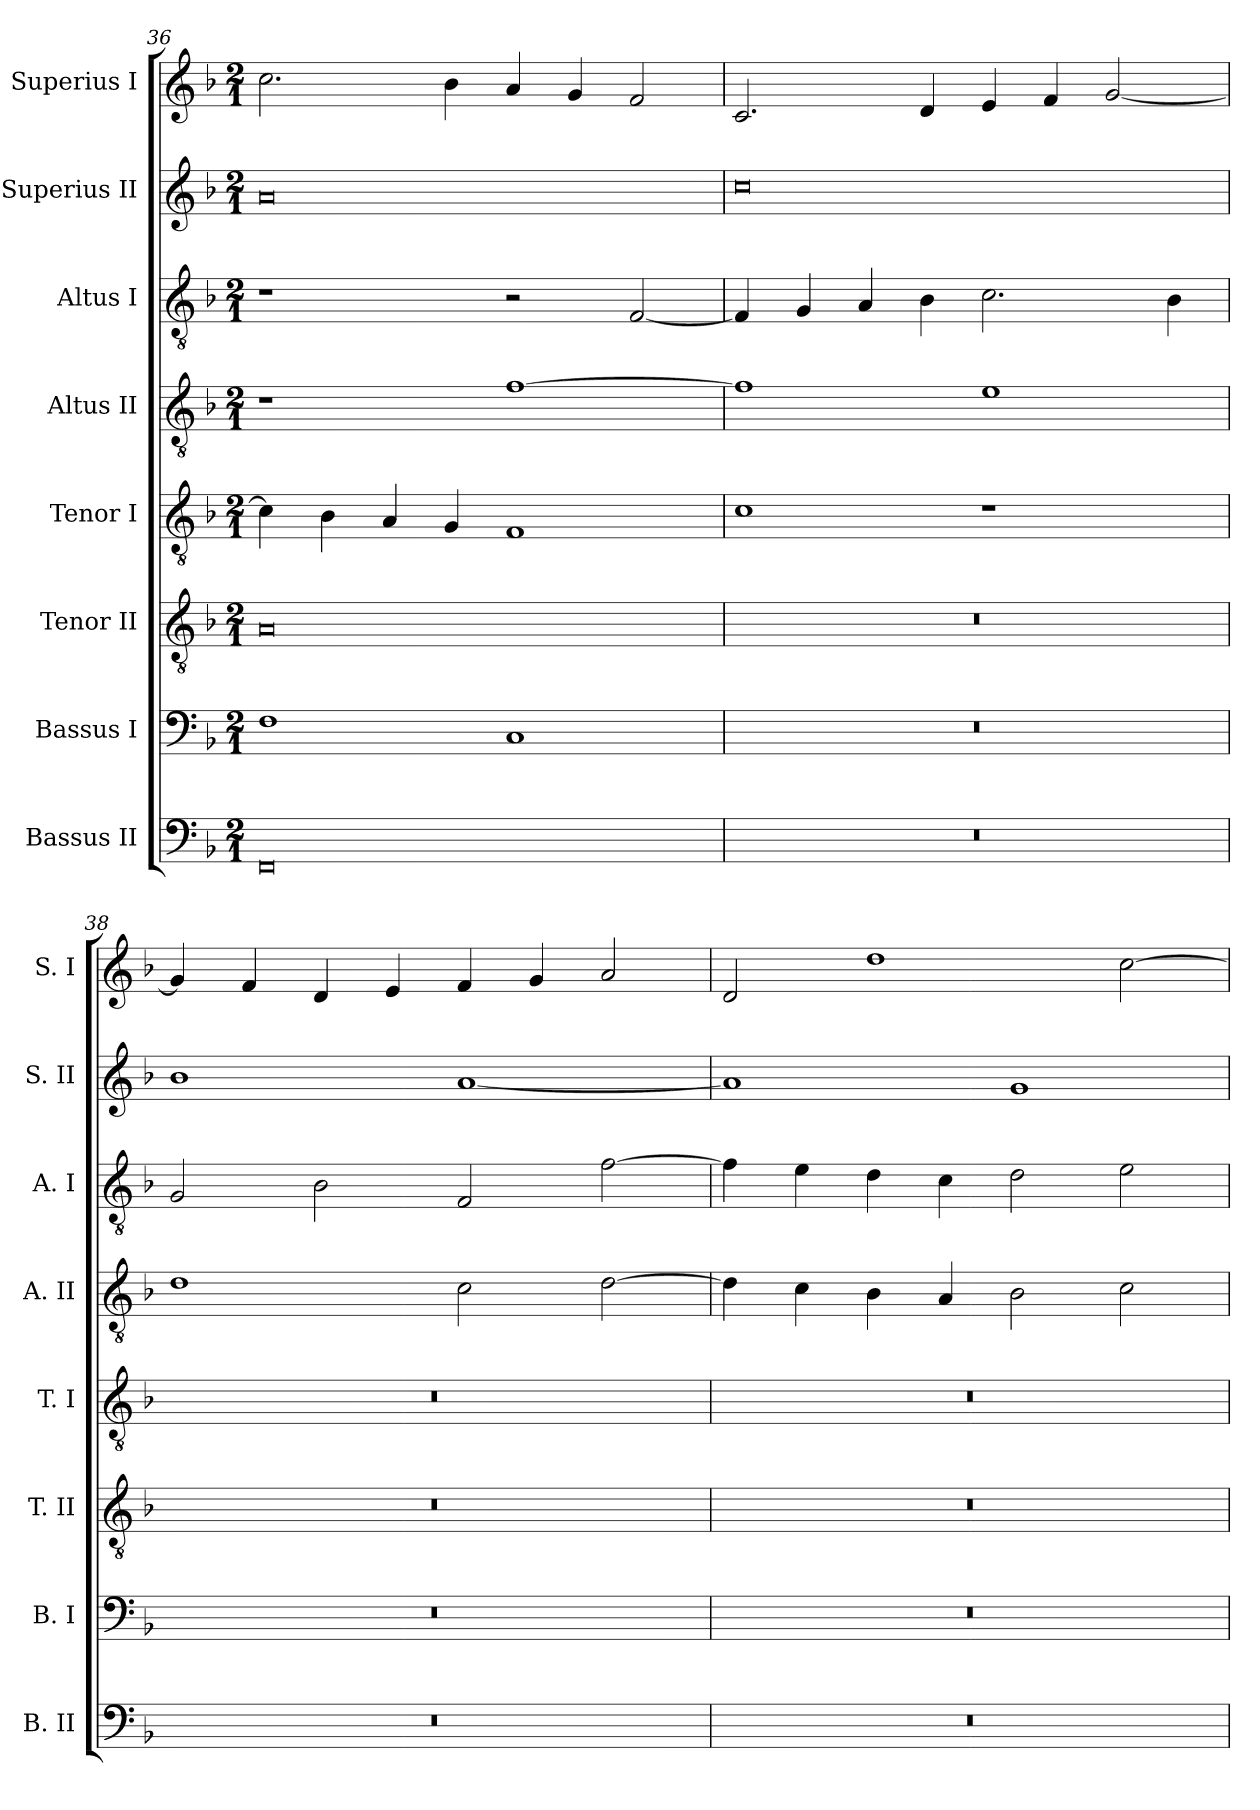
**kern	**kern	**kern	**kern	**kern	**kern	**kern	**kern
*part8	*part7	*part6	*part5	*part4	*part3	*part2	*part1
*staff8	*staff7	*staff6	*staff5	*staff4	*staff3	*staff2	*staff1
*I"Bassus II	*I"Bassus I	*I"Tenor II	*I"Tenor I	*I"Altus II	*I"Altus I	*I"Superius II	*I"Superius I
*I'B. II	*I'B. I	*I'T. II	*I'T. I	*I'A. II	*I'A. I	*I'S. II	*I'S. I
*clefF4	*clefF4	*clefGv2	*clefGv2	*clefGv2	*clefGv2	*clefG2	*clefG2
*k[b-]	*k[b-]	*k[b-]	*k[b-]	*k[b-]	*k[b-]	*k[b-]	*k[b-]
*F:	*F:	*F:	*F:	*F:	*F:	*F:	*F:
*M2/1	*M2/1	*M2/1	*M2/1	*M2/1	*M2/1	*M2/1	*M2/1
=36	=36	=36	=36	=36	=36	=36	=36
0FF	1F	0A	4c]	1r	1r	0a	2.cc
.	.	.	4B-	.	.	.	.
.	.	.	4A	.	.	.	.
.	.	.	4G	.	.	.	4b-
.	1C	.	1F	[1f	2r	.	4a
.	.	.	.	.	.	.	4g
.	.	.	.	.	[2F	.	2f
=37	=37	=37	=37	=37	=37	=37	=37
0r	0r	0r	1c	1f]	4F]	0cc	2.c
.	.	.	.	.	4G	.	.
.	.	.	.	.	4A	.	.
.	.	.	.	.	4B-	.	4d
.	.	.	1r	1e	2.c	.	4e
.	.	.	.	.	.	.	4f
.	.	.	.	.	.	.	[2g
.	.	.	.	.	4B-	.	.
=38	=38	=38	=38	=38	=38	=38	=38
0r	0r	0r	0r	1d	2G	1b-	4g]
.	.	.	.	.	.	.	4f
.	.	.	.	.	2B-	.	4d
.	.	.	.	.	.	.	4e
.	.	.	.	2c	2F	[1a	4f
.	.	.	.	.	.	.	4g
.	.	.	.	[2d	[2f	.	2a
=39	=39	=39	=39	=39	=39	=39	=39
0r	0r	0r	0r	4d]	4f]	1a]	2d
.	.	.	.	4c	4e	.	.
.	.	.	.	4B-	4d	.	1dd
.	.	.	.	4A	4c	.	.
.	.	.	.	2B-	2d	1g	.
.	.	.	.	2c	2e	.	[2cc
=	=	=	=	=	=	=	=
*-	*-	*-	*-	*-	*-	*-	*-
